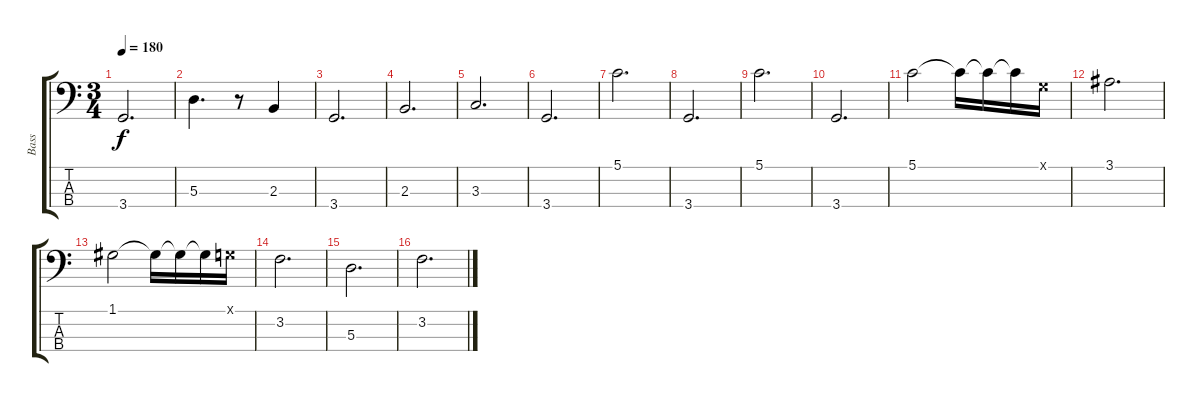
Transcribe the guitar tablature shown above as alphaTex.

\track ("Bass" "Bass") {instrument electricbassfinger}
\staff {score tabs}
\tuning (G2 D2 A1 E1) {hide}
\ts (3 4)
\tempo 180
\clef f4
\ks c
3.4.2{d dy f} |
5.3.4{d} r.8 2.3.4 |
3.4.2{d} |
2.3.2{d} |
3.3.2{d} |
3.4.2{d} |
5.1.2{d} |
3.4.2{d} |
5.1.2{d} |
3.4.2{d} |
5.1.2 5.1{t}.16 5.1{t}.16 5.1{t}.16 0.1{x}.16 |
3.1.2{d} |
1.1.2 1.1{t}.16 1.1{t}.16 1.1{t}.16 0.1{x}.16 |
3.2.2{d} |
5.3.2{d} |
3.2.2{d}
